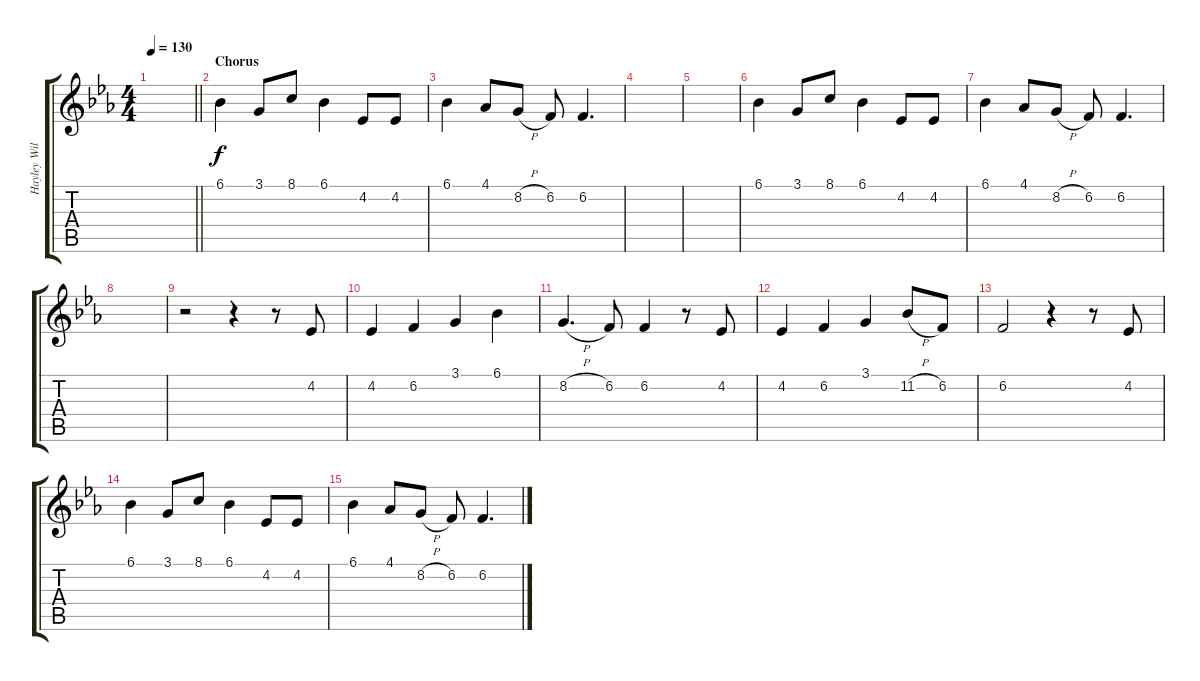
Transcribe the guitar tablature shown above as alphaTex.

\track ("Hayley Williams (Vocals)" "Hayley Wil") {instrument altosax bank 255}
\staff {score tabs}
\tuning (E4 B3 G3 D3 A2 E2) {hide}
\ts (4 4)
\tempo 130
\clef g2
\barLineRight lightlight
\ks eb
|
\section ("" "Chorus")
6.1.4 3.1.8 8.1.8 6.1.4 4.2.8 4.2.8 |
6.1.4 4.1.8 8.2{h}.8 6.2.8 6.2.4{d} |
|
|
6.1.4 3.1.8 8.1.8 6.1.4 4.2.8 4.2.8 |
6.1.4 4.1.8 8.2{h}.8 6.2.8 6.2.4{d} |
|
r.2 r.4 r.8 4.2.8 |
4.2.4 6.2.4 3.1.4 6.1.4 |
8.2{h}.4{d} 6.2.8 6.2.4 r.8 4.2.8 |
4.2.4 6.2.4 3.1.4 11.2{h}.8 6.2.8 |
6.2.2 r.4 r.8 4.2.8 |
6.1.4 3.1.8 8.1.8 6.1.4 4.2.8 4.2.8 |
6.1.4 4.1.8 8.2{h}.8 6.2.8 6.2.4{d}
